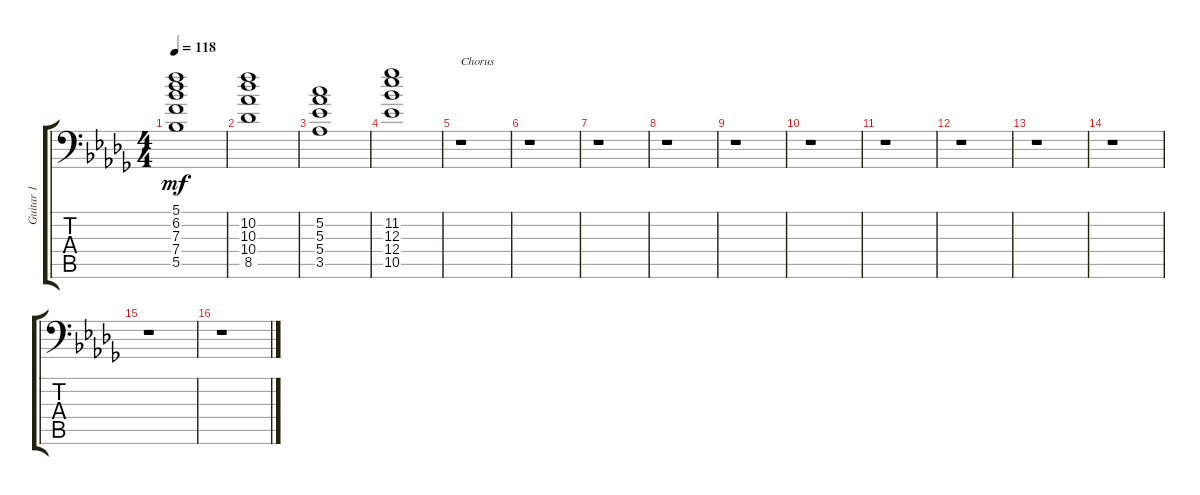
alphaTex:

\track ("Guitar 1" "Guitar 1") {instrument acousticguitarnylon}
\staff {score tabs}
\tuning (C4 G3 Eb3 Bb2 F2 Bb1) {hide}
\ts (4 4)
\tempo 118
\clef f4
\ks db
(5.1 6.2 7.3 7.4 5.5).1{dy mf} |
(10.2 10.3 10.4 8.5).1 |
(5.2 5.3 5.4 3.5).1 |
(11.2 12.3 12.4 10.5).1 |
r.1{txt "Chorus"} |
r.1 |
r.1 |
r.1 |
r.1 |
r.1 |
r.1 |
r.1 |
r.1 |
r.1 |
r.1 |
r.1
